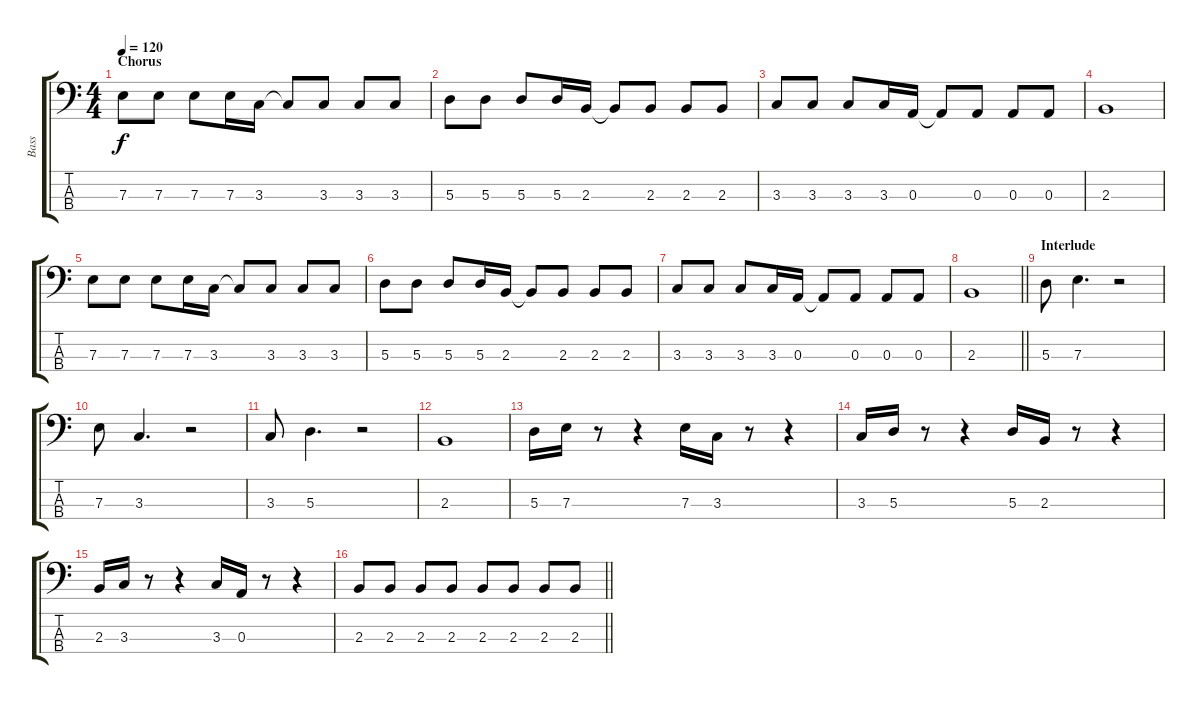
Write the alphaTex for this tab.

\track ("Bass" "Bass") {instrument electricbassfinger}
\staff {score tabs}
\tuning (G2 D2 A1 E1) {hide}
\ts (4 4)
\section ("" "Chorus")
\tempo 120
\clef f4
\ks aminor
7.3.8{dy f} 7.3.8 7.3.8 7.3.16 3.3.16 3.3{t}.8 3.3.8 3.3.8 3.3.8 |
5.3.8 5.3.8 5.3.8 5.3.16 2.3.16 2.3{t}.8 2.3.8 2.3.8 2.3.8 |
3.3.8 3.3.8 3.3.8 3.3.16 0.3.16 0.3{t}.8 0.3.8 0.3.8 0.3.8 |
2.3.1 |
7.3.8 7.3.8 7.3.8 7.3.16 3.3.16 3.3{t}.8 3.3.8 3.3.8 3.3.8 |
5.3.8 5.3.8 5.3.8 5.3.16 2.3.16 2.3{t}.8 2.3.8 2.3.8 2.3.8 |
3.3.8 3.3.8 3.3.8 3.3.16 0.3.16 0.3{t}.8 0.3.8 0.3.8 0.3.8 |
\barLineRight lightlight
2.3.1 |
\section ("" "Interlude")
5.3.8 7.3.4{d} r.2 |
7.3.8 3.3.4{d} r.2 |
3.3.8 5.3.4{d} r.2 |
2.3.1 |
5.3.16 7.3.16 r.8 r.4 7.3.16 3.3.16 r.8 r.4 |
3.3.16 5.3.16 r.8 r.4 5.3.16 2.3.16 r.8 r.4 |
2.3.16 3.3.16 r.8 r.4 3.3.16 0.3.16 r.8 r.4 |
\barLineRight lightlight
2.3.8 2.3.8 2.3.8 2.3.8 2.3.8 2.3.8 2.3.8 2.3.8
